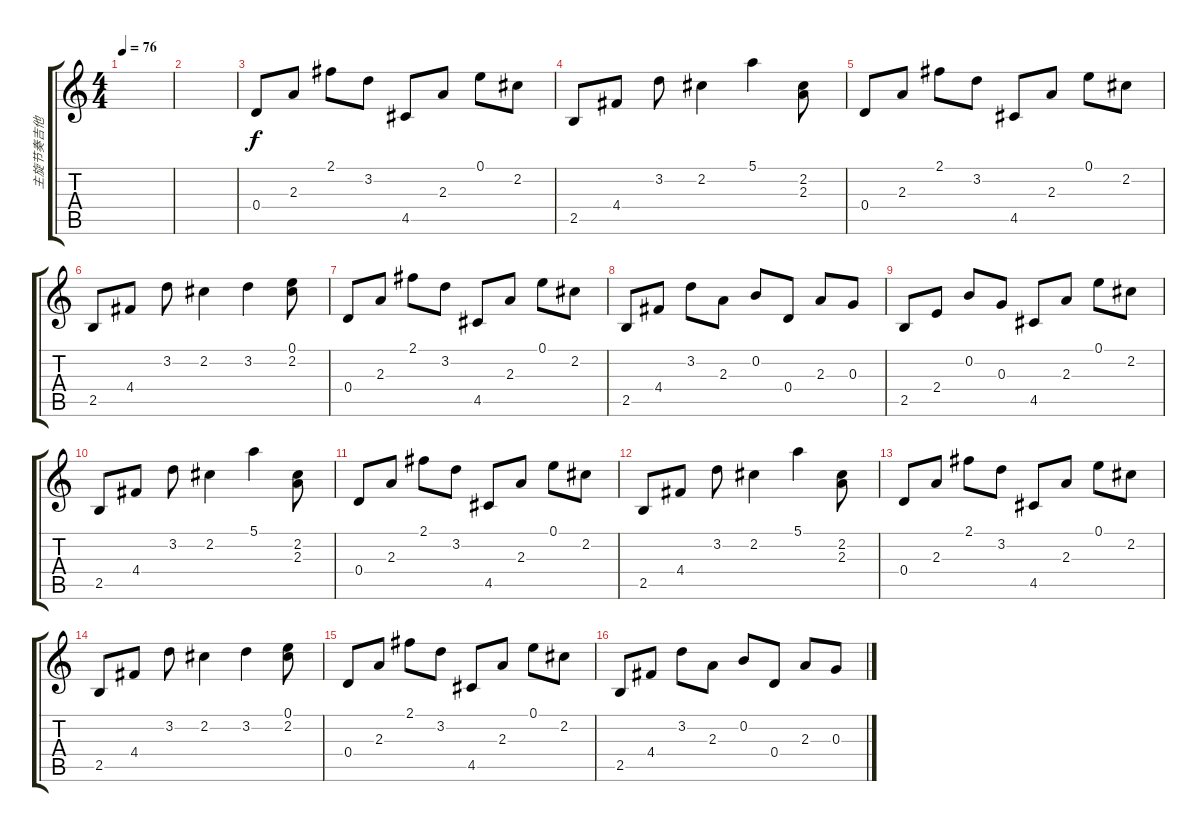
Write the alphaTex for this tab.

\track ("主旋节奏吉他" "主旋节奏吉他") {instrument electricguitarjazz}
\staff {score tabs}
\tuning (E4 B3 G3 D3 A2 E2) {hide}
\ts (4 4)
\tempo 76
\clef g2
\ks c
|
|
0.4.8 2.3.8 2.1.8 3.2.8 4.5.8 2.3.8 0.1.8 2.2.8 |
2.5.8 4.4.8 3.2.8 2.2.4 5.1.4 (2.2 2.3).8 |
0.4.8 2.3.8 2.1.8 3.2.8 4.5.8 2.3.8 0.1.8 2.2.8 |
2.5.8 4.4.8 3.2.8 2.2.4 3.2.4 (0.1 2.2).8 |
0.4.8 2.3.8 2.1.8 3.2.8 4.5.8 2.3.8 0.1.8 2.2.8 |
2.5.8 4.4.8 3.2.8 2.3.8 0.2.8 0.4.8 2.3.8 0.3.8 |
2.5.8 2.4.8 0.2.8 0.3.8 4.5.8 2.3.8 0.1.8 2.2.8 |
2.5.8 4.4.8 3.2.8 2.2.4 5.1.4 (2.2 2.3).8 |
0.4.8 2.3.8 2.1.8 3.2.8 4.5.8 2.3.8 0.1.8 2.2.8 |
2.5.8 4.4.8 3.2.8 2.2.4 5.1.4 (2.2 2.3).8 |
0.4.8 2.3.8 2.1.8 3.2.8 4.5.8 2.3.8 0.1.8 2.2.8 |
2.5.8 4.4.8 3.2.8 2.2.4 3.2.4 (0.1 2.2).8 |
0.4.8 2.3.8 2.1.8 3.2.8 4.5.8 2.3.8 0.1.8 2.2.8 |
2.5.8 4.4.8 3.2.8 2.3.8 0.2.8 0.4.8 2.3.8 0.3.8
